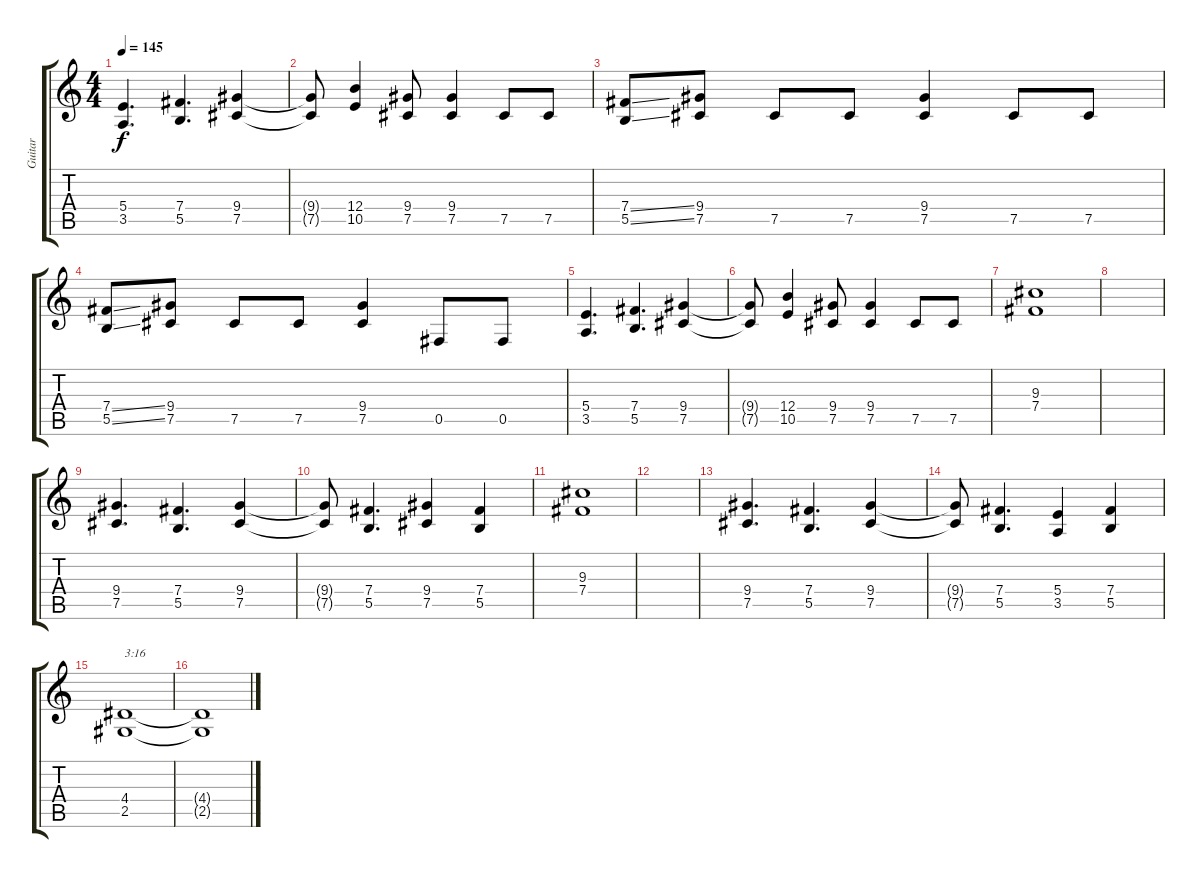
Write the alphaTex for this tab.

\track ("Guitar" "Guitar") {instrument distortionguitar}
\staff {score tabs}
\tuning (Db4 Ab3 E3 B2 Gb2 Db2) {hide}
\ts (4 4)
\tempo 145
\clef g2
\ks c
(5.4 3.5).4{d dy f} (7.4 5.5).4{d} (9.4 7.5).4 |
(9.4{t} 7.5{t}).8 (12.4 10.5).4 (9.4 7.5).8 (9.4 7.5).4 7.5.8 7.5.8 |
(7.4{ss} 5.5{ss}).8 (9.4 7.5).8 7.5.8 7.5.8 (9.4 7.5).4 7.5.8 7.5.8 |
(7.4{ss} 5.5{ss}).8 (9.4 7.5).8 7.5.8 7.5.8 (9.4 7.5).4 0.5.8 0.5.8 |
(5.4 3.5).4{d} (7.4 5.5).4{d} (9.4 7.5).4 |
(9.4{t} 7.5{t}).8 (12.4 10.5).4 (9.4 7.5).8 (9.4 7.5).4 7.5.8 7.5.8 |
(9.3 7.4).1 |
|
(9.4 7.5).4{d} (7.4 5.5).4{d} (9.4 7.5).4 |
(9.4{t} 7.5{t}).8 (7.4 5.5).4{d} (9.4 7.5).4 (7.4 5.5).4 |
(9.3 7.4).1 |
|
(9.4 7.5).4{d} (7.4 5.5).4{d} (9.4 7.5).4 |
(9.4{t} 7.5{t}).8 (7.4 5.5).4{d} (5.4 3.5).4 (7.4 5.5).4 |
(4.4 2.5).1{txt "3:16"} |
(4.4{t} 2.5{t}).1
